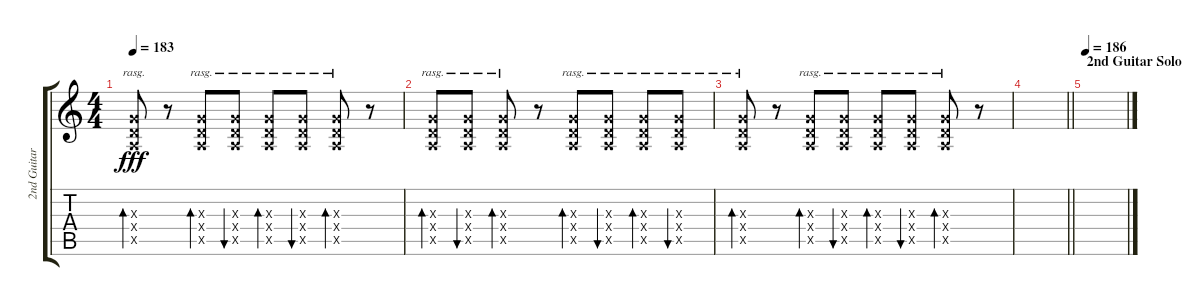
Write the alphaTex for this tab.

\track ("2nd Guitar" "2nd Guitar") {instrument distortionguitar}
\staff {score tabs}
\tuning (E4 B3 G3 D3 A2 E2) {hide}
\ts (4 4)
\tempo 183
\clef g2
\ks c
(0.3{x} 0.4{x} 0.5{x}).8{bd 60 rasg ii dy fff} r.8 (0.3{x} 0.4{x} 0.5{x}).8{bd 60 rasg ii} (0.3{x} 0.4{x} 0.5{x}).8{bu 120 rasg ii} (0.3{x} 0.4{x} 0.5{x}).8{bd 120 rasg ii} (0.3{x} 0.4{x} 0.5{x}).8{bu 120 rasg ii} (0.3{x} 0.4{x} 0.5{x}).8{bd 120 rasg ii} r.8 |
(0.3{x} 0.4{x} 0.5{x}).8{bd 120 rasg ii} (0.3{x} 0.4{x} 0.5{x}).8{bu 120 rasg ii} (0.3{x} 0.4{x} 0.5{x}).8{bd 120 rasg ii} r.8 (0.3{x} 0.4{x} 0.5{x}).8{bd 120 rasg ii} (0.3{x} 0.4{x} 0.5{x}).8{bu 120 rasg ii} (0.3{x} 0.4{x} 0.5{x}).8{bd 120 rasg ii} (0.3{x} 0.4{x} 0.5{x}).8{bu 120 rasg ii} |
(0.3{x} 0.4{x} 0.5{x}).8{bd 60 rasg ii} r.8 (0.3{x} 0.4{x} 0.5{x}).8{bd 60 rasg ii} (0.3{x} 0.4{x} 0.5{x}).8{bu 120 rasg ii} (0.3{x} 0.4{x} 0.5{x}).8{bd 120 rasg ii} (0.3{x} 0.4{x} 0.5{x}).8{bu 120 rasg ii} (0.3{x} 0.4{x} 0.5{x}).8{bd 120 rasg ii} r.8 |
\barLineRight lightlight
|
\section ("" "2nd Guitar Solo")
\tempo 186
